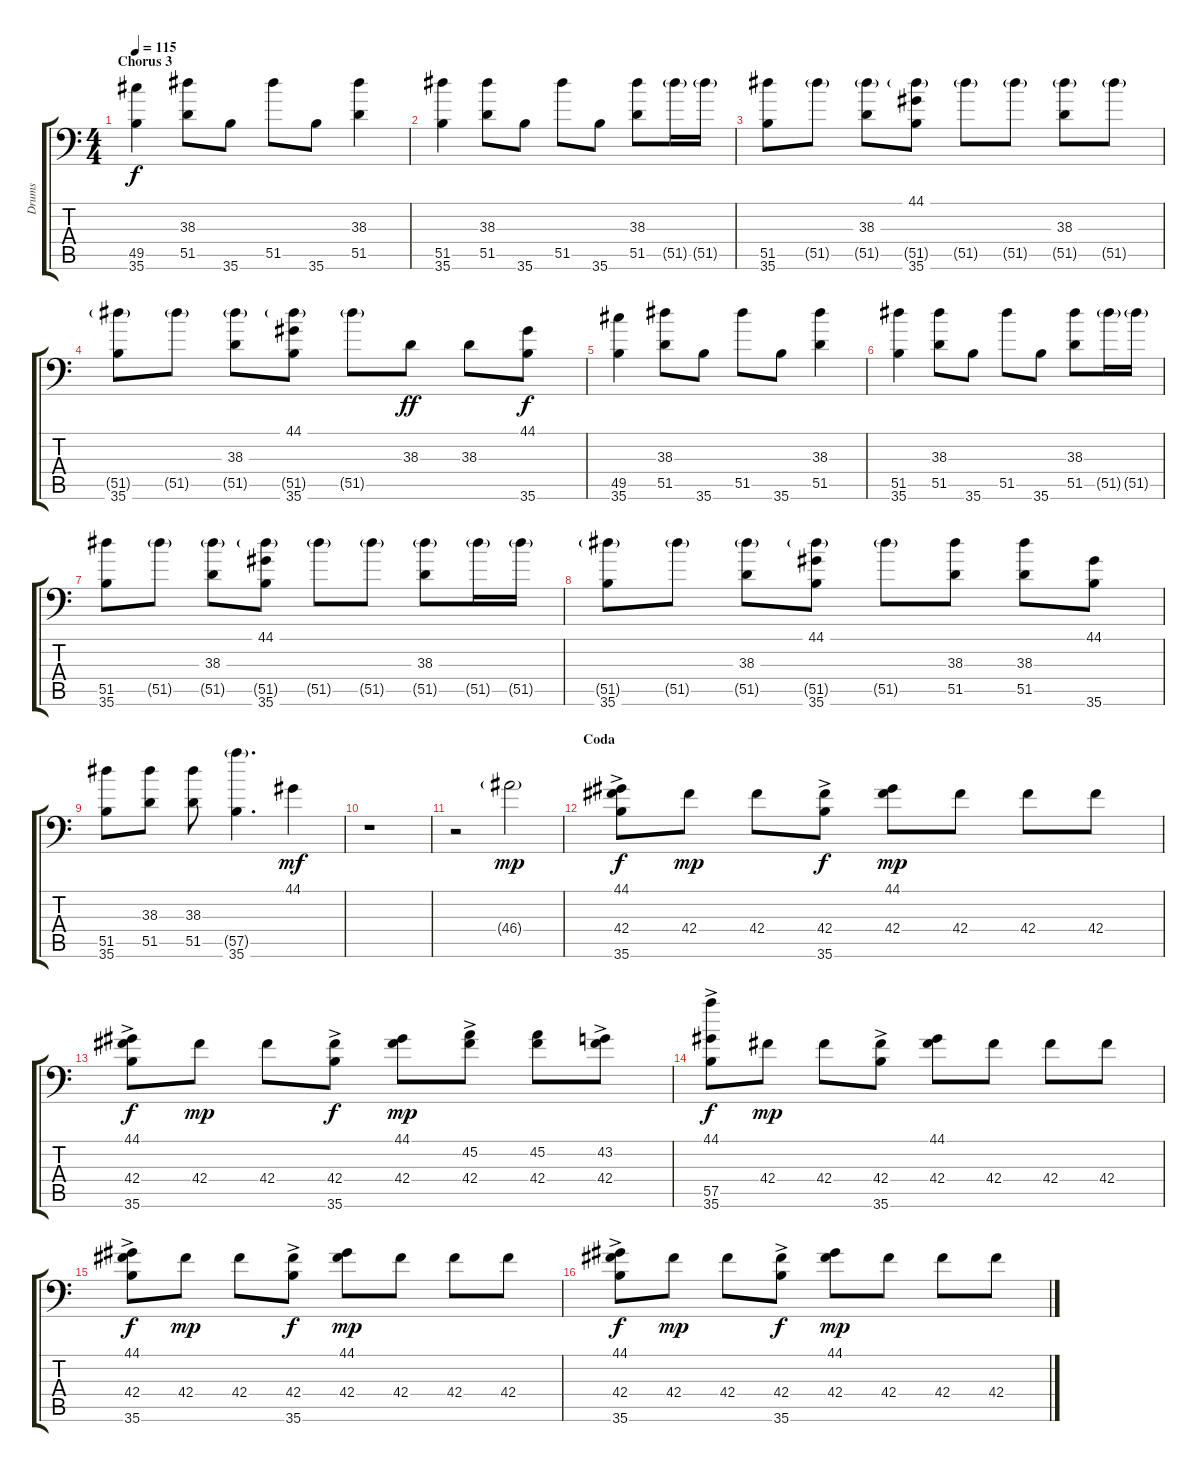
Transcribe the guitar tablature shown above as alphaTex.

\track ("Drums" "Drums") {instrument acousticgrandpiano}
\staff {score tabs}
\tuning (C-1 C-1 C-1 C-1 C-1 C-1) {hide}
\ts (4 4)
\section ("" "Chorus 3")
\tempo 115
\clef f4
\ks c
(49.5 35.6).4{dy f} (38.3 51.5).8 35.6.8 51.5.8 35.6.8 (38.3 51.5).4 |
(51.5 35.6).4 (38.3 51.5).8 35.6.8 51.5.8 35.6.8 (38.3 51.5).8 51.5{g}.16 51.5{g}.16 |
(51.5 35.6).8 51.5{g}.8 (38.3 51.5{g}).8 (44.1 51.5{g} 35.6).8 51.5{g}.8 51.5{g}.8 (38.3 51.5{g}).8 51.5{g}.8 |
(51.5{g} 35.6).8 51.5{g}.8 (38.3 51.5{g}).8 (44.1 51.5{g} 35.6).8 51.5{g}.8 38.3.8{dy ff} 38.3.8 (44.1 35.6).8{dy f} |
(49.5 35.6).4 (38.3 51.5).8 35.6.8 51.5.8 35.6.8 (38.3 51.5).4 |
(51.5 35.6).4 (38.3 51.5).8 35.6.8 51.5.8 35.6.8 (38.3 51.5).8 51.5{g}.16 51.5{g}.16 |
(51.5 35.6).8 51.5{g}.8 (38.3 51.5{g}).8 (44.1 51.5{g} 35.6).8 51.5{g}.8 51.5{g}.8 (38.3 51.5{g}).8 51.5{g}.16 51.5{g}.16 |
(51.5{g} 35.6).8 51.5{g}.8 (38.3 51.5{g}).8 (44.1 51.5{g} 35.6).8 51.5{g}.8 (38.3 51.5).8 (38.3 51.5).8 (44.1 35.6).8 |
(51.5 35.6).8 (38.3 51.5).8 (38.3 51.5).8 (57.5{g} 35.6).4{d} 44.1.4{dy mf} |
r.1 |
r.2 46.4{g}.2{dy mp} |
\section ("" "Coda")
(44.1 42.4 35.6{ac}).8{dy f} 42.4.8{dy mp} 42.4.8 (42.4 35.6{ac}).8{dy f} (44.1 42.4).8{dy mp} 42.4.8 42.4.8 42.4.8 |
(44.1 42.4 35.6{ac}).8{dy f} 42.4.8{dy mp} 42.4.8 (42.4 35.6{ac}).8{dy f} (44.1 42.4).8{dy mp} (45.2{ac} 42.4).8 (45.2 42.4).8 (43.2{ac} 42.4).8 |
(44.1 57.5 35.6{ac}).8{dy f} 42.4.8{dy mp} 42.4.8 (42.4 35.6{ac}).8 (44.1 42.4).8 42.4.8 42.4.8 42.4.8 |
(44.1 42.4 35.6{ac}).8{dy f} 42.4.8{dy mp} 42.4.8 (42.4 35.6{ac}).8{dy f} (44.1 42.4).8{dy mp} 42.4.8 42.4.8 42.4.8 |
(44.1 42.4 35.6{ac}).8{dy f} 42.4.8{dy mp} 42.4.8 (42.4 35.6{ac}).8{dy f} (44.1 42.4).8{dy mp} 42.4.8 42.4.8 42.4.8
